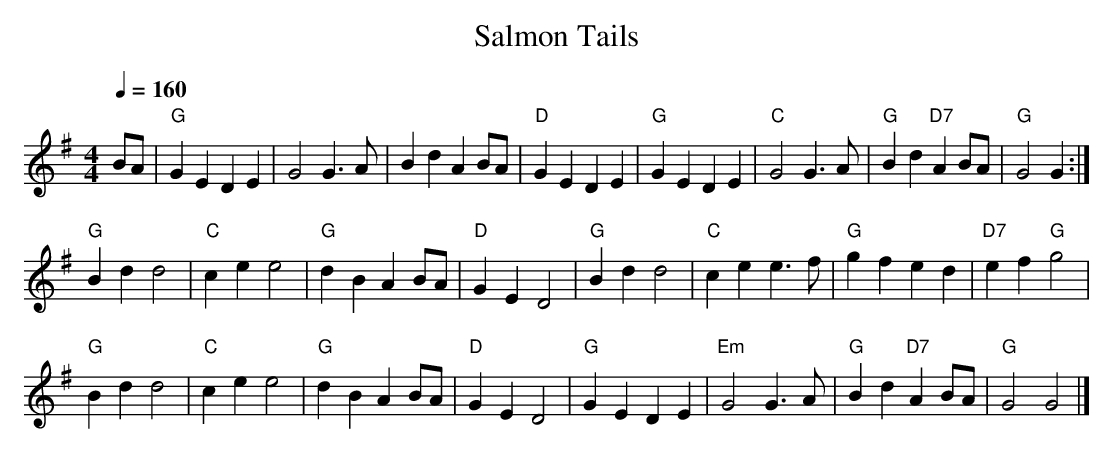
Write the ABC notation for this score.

X:1
T:Salmon Tails
M:4/4
L:1/4
Q:160
K:G
B/A/ | "G"GE DE|G2 G3/2A/2| Bd AB/2A/2|"D"GE DE|"G"GE DE|"C" G2 G3/2A/2|\
"G"Bd "D7"AB/2A/2|"G"G2 G :|
"G"Bd d2|"C"ce e2|"G"dB AB/2A/2|"D"GE D2|"G"Bd d2|"C"ce e3/2f/2|"G"gf ed\
|"D7"ef "G"g2|
"G"Bd d2|"C"ce e2|"G"dB AB/2A/2|"D"GE D2|"G"GE DE|"Em" G2 G3/2A/2|\
"G"Bd "D7"AB/2A/2|"G"G2 G2|]
